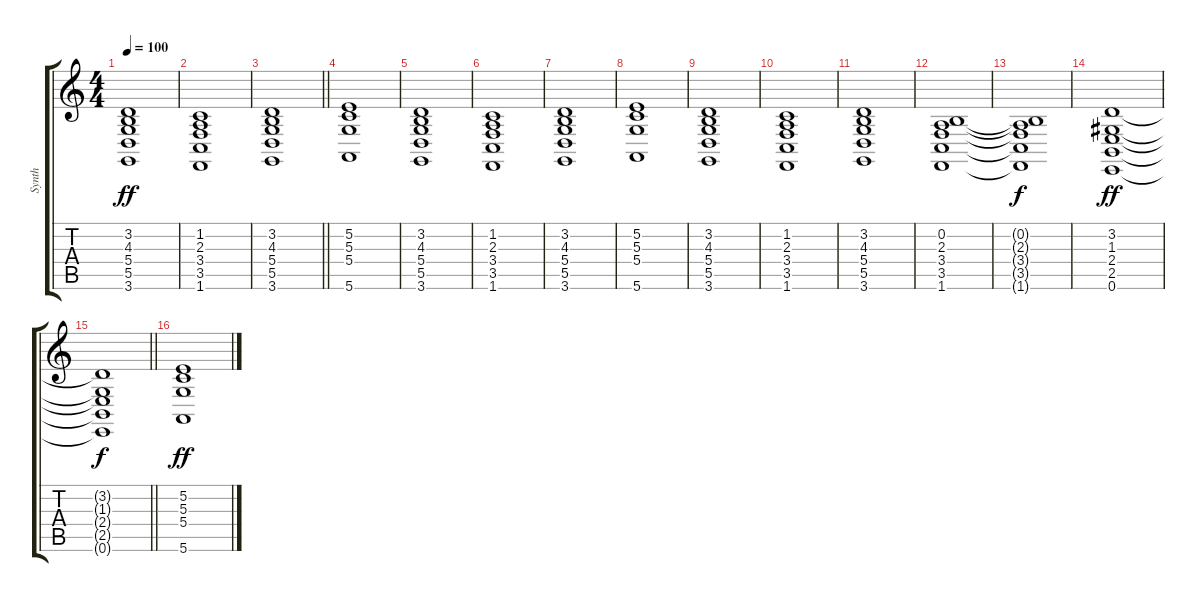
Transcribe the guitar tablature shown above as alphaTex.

\track ("Synth" "Synth") {instrument pad8sweep}
\staff {score tabs}
\tuning (E4 B3 G3 D3 A2 E2) {hide}
\ts (4 4)
\tempo 100
\clef g2
\ks c
(3.2 4.3 5.4 5.5 3.6).1{dy ff} |
(1.2 2.3 3.4 3.5 1.6).1 |
\barLineRight lightlight
(3.2 4.3 5.4 5.5 3.6).1 |
(5.2 5.3 5.4 5.6).1 |
(3.2 4.3 5.4 5.5 3.6).1 |
(1.2 2.3 3.4 3.5 1.6).1 |
(3.2 4.3 5.4 5.5 3.6).1 |
(5.2 5.3 5.4 5.6).1 |
(3.2 4.3 5.4 5.5 3.6).1 |
(1.2 2.3 3.4 3.5 1.6).1 |
(3.2 4.3 5.4 5.5 3.6).1 |
(0.2 2.3 3.4 3.5 1.6).1 |
(0.2{t} 2.3{t} 3.4{t} 3.5{t} 1.6{t}).1{dy f} |
(3.2 1.3 2.4 2.5 0.6).1{dy ff} |
\barLineRight lightlight
(3.2{t} 1.3{t} 2.4{t} 2.5{t} 0.6{t}).1{dy f} |
(5.2 5.3 5.4 5.6).1{dy ff}
